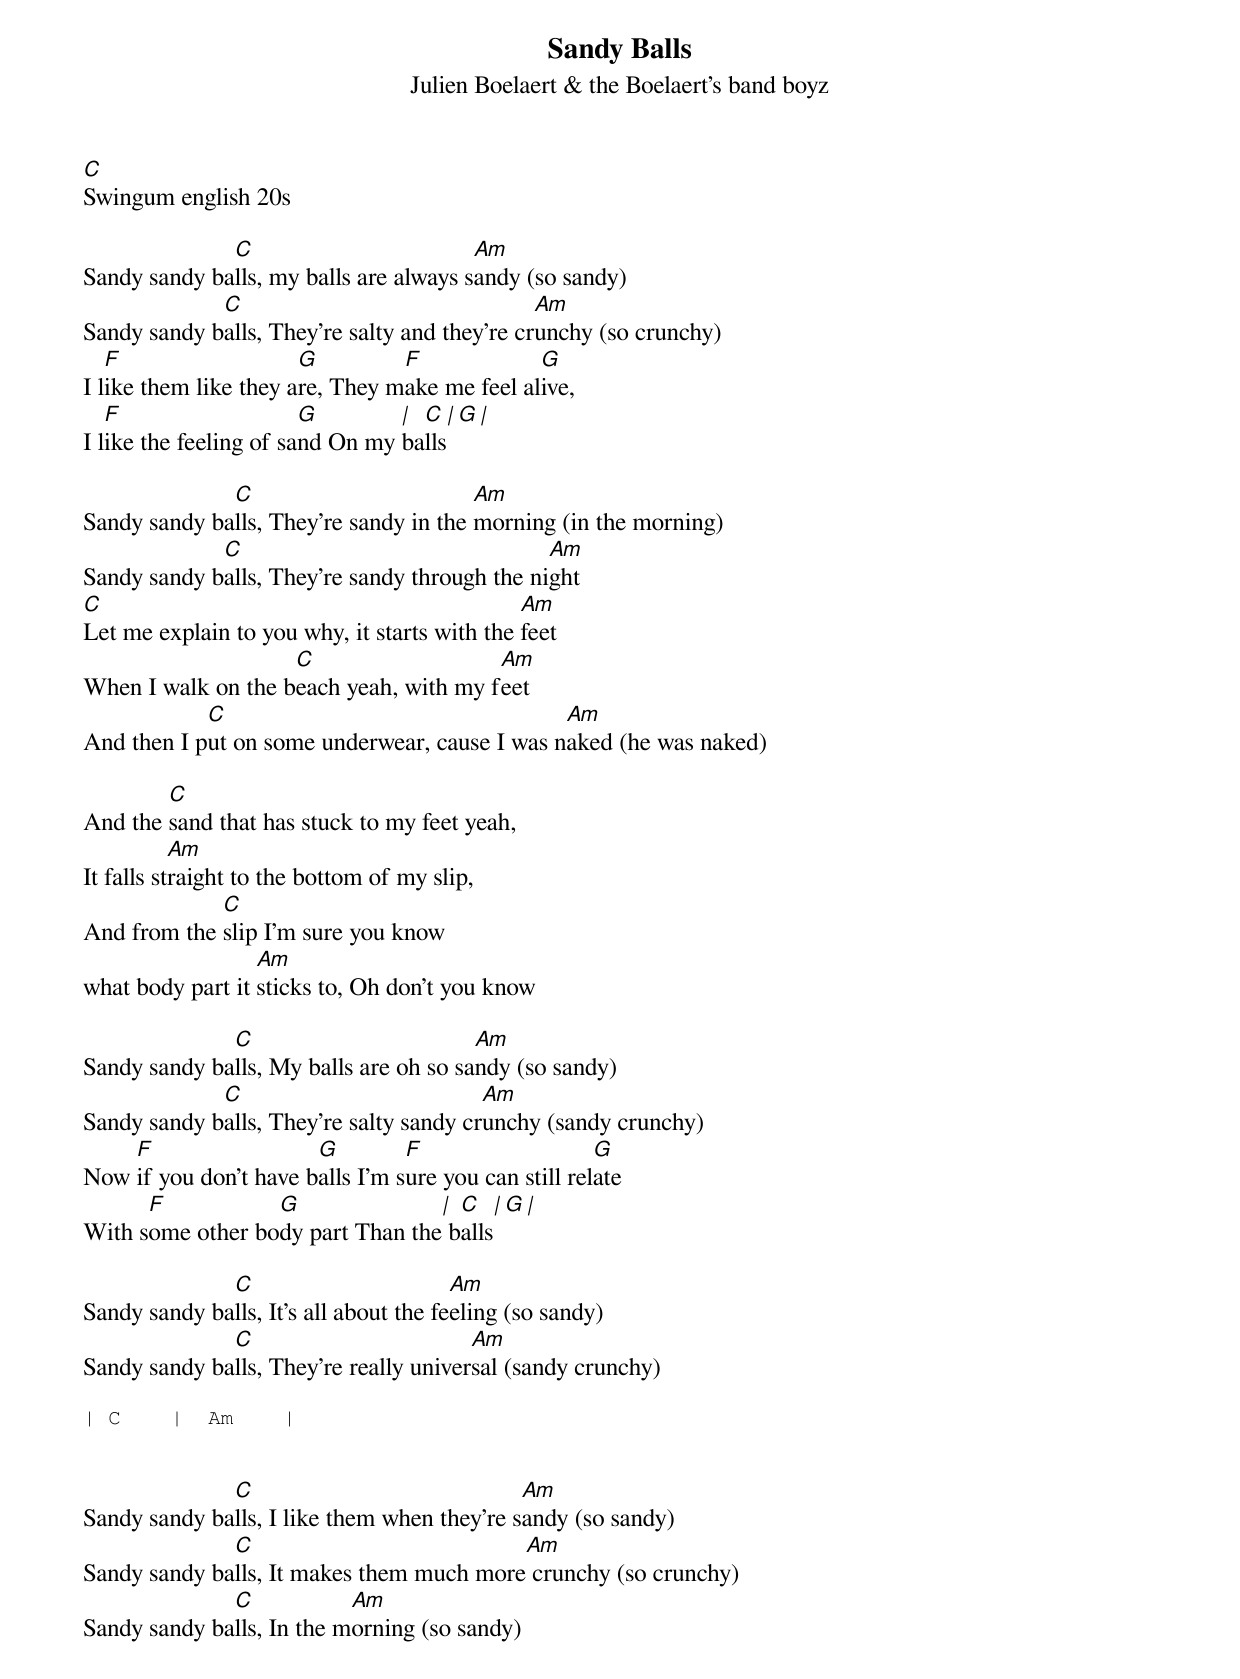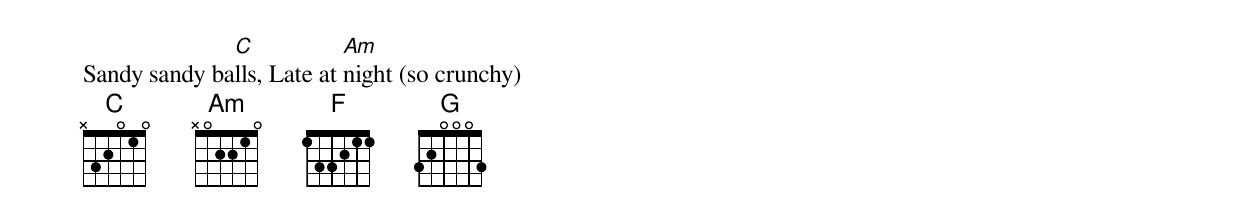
Sandy Balls
Julien Boelaert & the Boelaert's band boyz
C
Swingum english 20s

              C                         Am
Sandy sandy balls, my balls are always sandy (so sandy)
             C                                 Am
Sandy sandy balls, They're salty and they're crunchy (so crunchy)
   F                   G         F             G
I like them like they are, They make me feel alive,
   F                    G        | C    | G    |
I like the feeling of sand On my balls

              C                         Am
Sandy sandy balls, They're sandy in the morning (in the morning)
             C                                 Am
Sandy sandy balls, They're sandy through the night
C                                             Am
Let me explain to you why, it starts with the feet
                    C                   Am
When I walk on the beach yeah, with my feet
            C                                  Am
And then I put on some underwear, cause I was naked (he was naked)

        C
And the sand that has stuck to my feet yeah,
           Am
It falls straight to the bottom of my slip,
             C
And from the slip I'm sure you know
                  Am
what body part it sticks to, Oh don't you know

              C                         Am
Sandy sandy balls, My balls are oh so sandy (so sandy)
             C                           Am
Sandy sandy balls, They're salty sandy crunchy (sandy crunchy)
    F                  G         F                    G
Now if you don't have balls I'm sure you can still relate
      F           G               | C    | G    |
With some other body part Than the balls

              C                         Am
Sandy sandy balls, It's all about the feeling (so sandy)
              C                         Am
Sandy sandy balls, They're really universal (sandy crunchy)

| C    |  Am    |


              C                              Am
Sandy sandy balls, I like them when they're sandy (so sandy)
              C                           Am
Sandy sandy balls, It makes them much more crunchy (so crunchy)
              C            Am
Sandy sandy balls, In the morning (so sandy)
              C            Am
Sandy sandy balls, Late at night (so crunchy)
